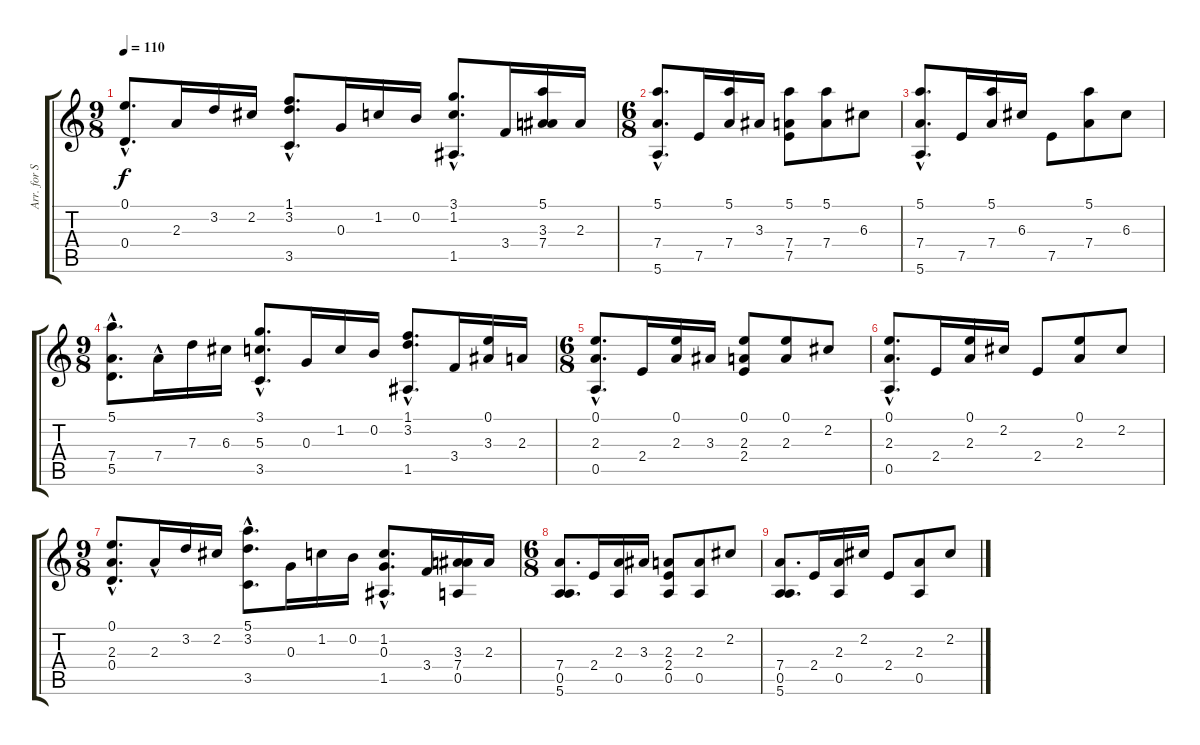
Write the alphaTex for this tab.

\track ("Arr. for Solo Guitar" "Arr. for S") {instrument acousticguitarnylon}
\staff {score tabs}
\tuning (E4 B3 G3 D3 A2 E2) {hide}
\ts (9 8)
\tempo 110
\clef g2
\ks c
(0.1{hac} 0.4{hac}).8{d dy f} 2.3.16 3.2.16 2.2.16 (1.1{hac} 3.2{hac} 3.5{hac}).8{d} 0.3.16 1.2.16 0.2.16 (3.1 1.2 1.5{hac}).8{d} 3.4.16 (5.1 3.3 7.4).16 2.3.16 |
\ts (6 8)
(5.1 7.4 5.6{hac}).8{d} 7.5.16 (5.1 7.4).16 3.3.16 (5.1 7.4 7.5).8 (5.1 7.4).8 6.3.8 |
(5.1 7.4 5.6{hac}).8{d} 7.5.16 (5.1 7.4).16 6.3.16 7.5.8 (5.1 7.4).8 6.3.8 |
\ts (9 8)
(5.1{hac} 7.4{hac} 5.5{hac}).8{d} 7.4{hac}.16 7.3.16 6.3.16 (3.1{hac} 5.3{hac} 3.5{hac}).8{d} 0.3.16 1.2.16 0.2.16 (1.1 3.2 1.5{hac}).8{d} 3.4.16 (0.1 3.3).16 2.3.16 |
\ts (6 8)
(0.1 2.3 0.5{hac}).8{d volume 16} 2.4.16{volume 15} (0.1 2.3).16{volume 15} 3.3.16{volume 14} (0.1 2.3 2.4).8{volume 14} (0.1 2.3).8{volume 14} 2.2.8{volume 13} |
(0.1 2.3 0.5{hac}).8{d volume 13} 2.4.16{volume 12} (0.1 2.3).16{volume 12} 2.2.16{volume 12} 2.4.8{volume 11} (0.1 2.3).8{volume 11} 2.2.8{volume 10} |
\ts (9 8)
(0.1{hac} 2.3{hac} 0.4{hac}).8{d volume 8} 2.3{hac}.16{volume 8} 3.2.16{volume 8} 2.2.16{volume 8} (5.1{hac} 3.2{hac} 3.5{hac}).8{d volume 8} 0.3.16{volume 8} 1.2.16{volume 8} 0.2.16{volume 7} (1.2 0.3 1.5{hac}).8{d volume 7} 3.4.16{volume 7} (3.3 7.4 0.5).16{volume 7} 2.3.16{volume 7} |
\ts (6 8)
(7.4 0.5 5.6).8{d volume 7} 2.4.16{volume 7} (2.3 0.5).16{volume 7} 3.3.16{volume 7} (2.3 2.4 0.5).8{volume 7} (2.3 0.5).8{volume 7} 2.2.8{volume 7} |
(7.4 0.5 5.6).8{d volume 5} 2.4.16{volume 3} (2.3 0.5).16{volume 3} 2.2.16{volume 2} 2.4.8{volume 1} (2.3 0.5).8{volume 0} 2.2.8{volume 6}
